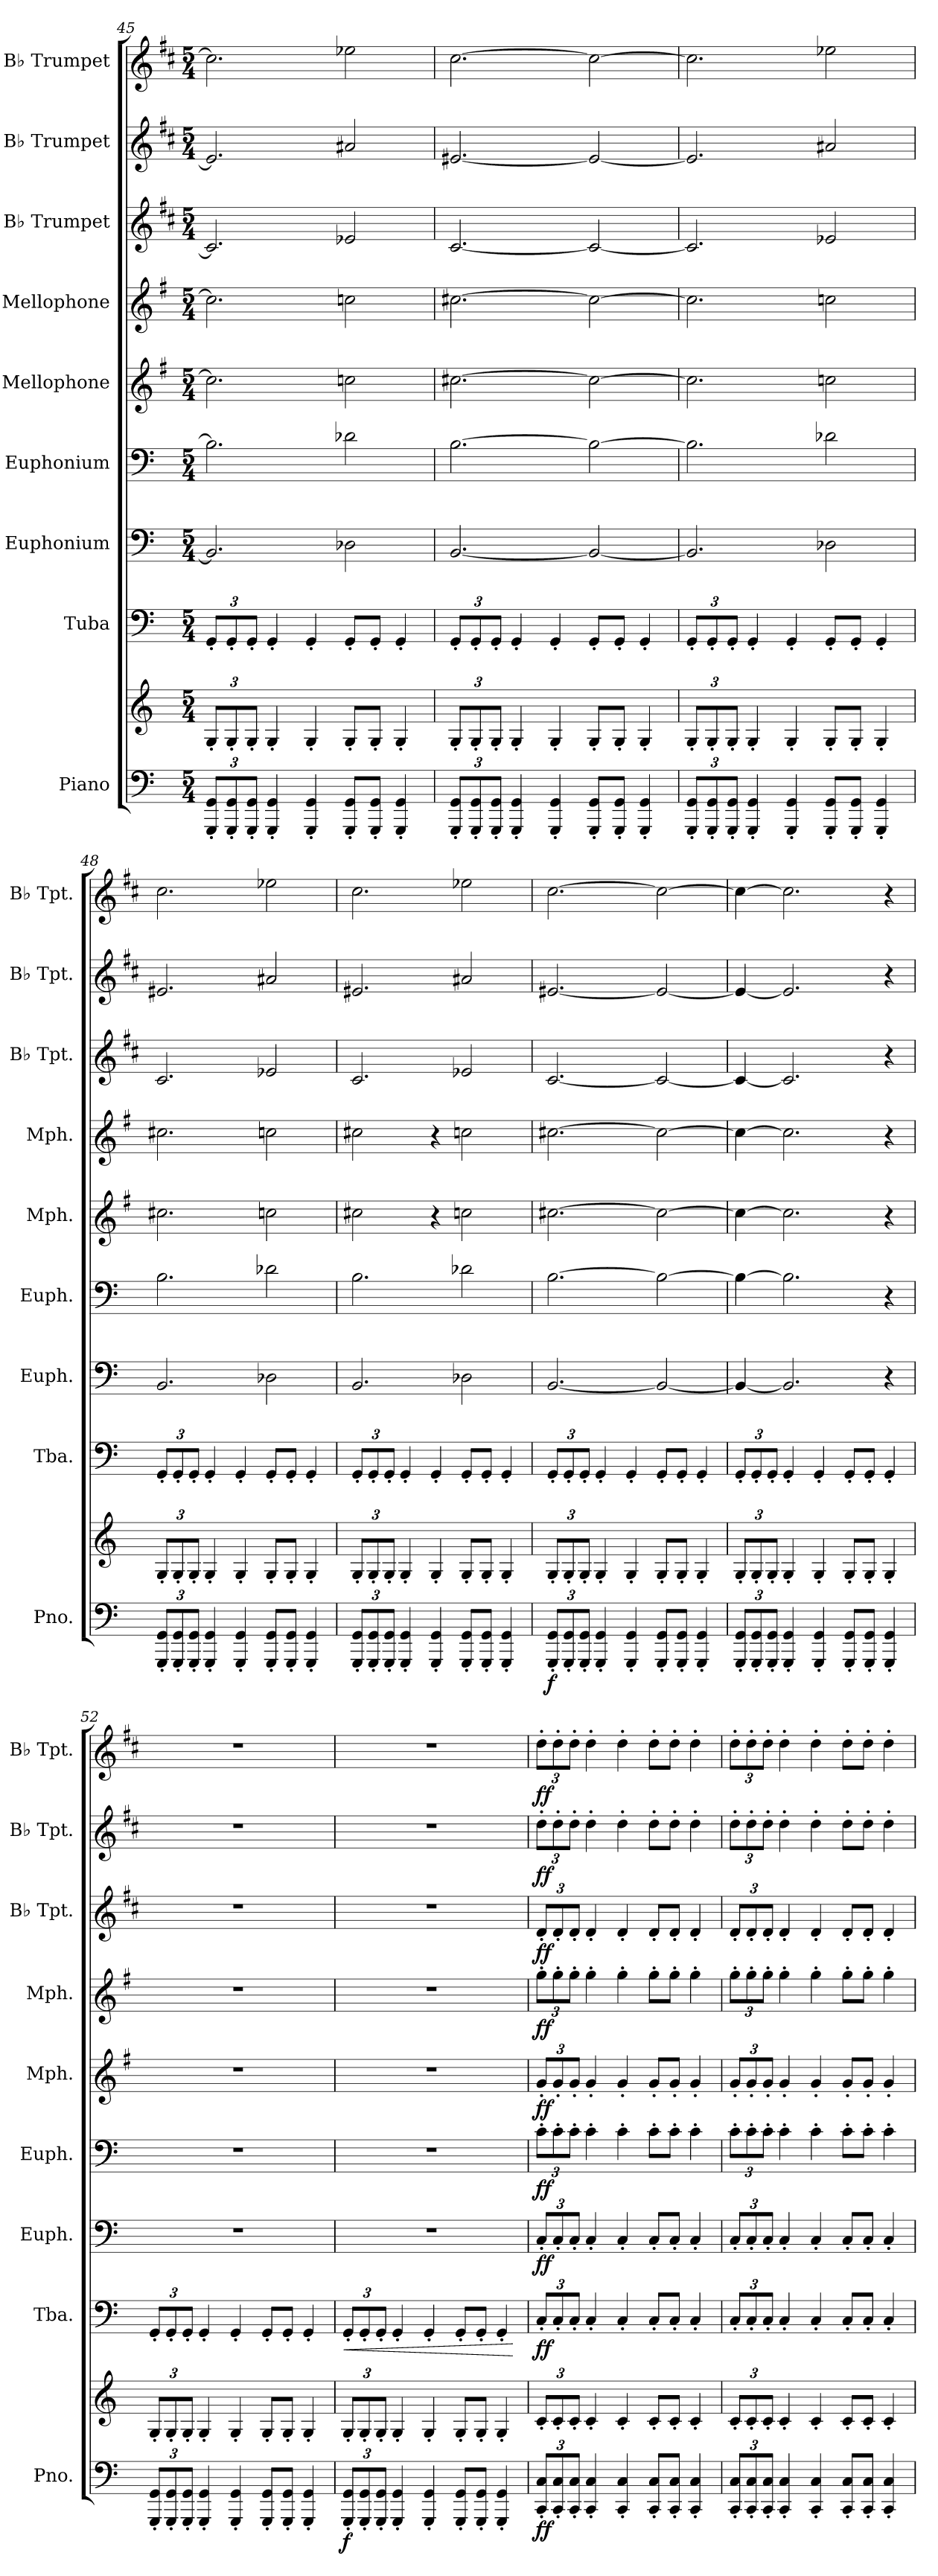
**kern	**kern	**dynam	**kern	**dynam	**kern	**dynam	**kern	**dynam	**kern	**dynam	**kern	**dynam	**kern	**dynam	**kern	**dynam	**kern	**dynam
*part9	*part9	*part9	*part8	*part8	*part7	*part7	*part6	*part6	*part5	*part5	*part4	*part4	*part3	*part3	*part2	*part2	*part1	*part1
*staff10	*staff9	*staff9/10	*staff8	*staff8	*staff7	*staff7	*staff6	*staff6	*staff5	*staff5	*staff4	*staff4	*staff3	*staff3	*staff2	*staff2	*staff1	*staff1
*I"Piano	*	*	*I"Tuba	*	*I"Euphonium	*	*I"Euphonium	*	*I"Mellophone	*	*I"Mellophone	*	*I"B♭ Trumpet	*	*I"B♭ Trumpet	*	*I"B♭ Trumpet	*
*I'Pno.	*	*	*I'Tba.	*	*I'Euph.	*	*I'Euph.	*	*I'Mph.	*	*I'Mph.	*	*I'B♭ Tpt.	*	*I'B♭ Tpt.	*	*I'B♭ Tpt.	*
*clefF4	*clefG2	*	*clefF4	*	*clefF4	*	*clefF4	*	*clefG2	*	*clefG2	*	*clefG2	*	*clefG2	*	*clefG2	*
*	*	*	*	*	*	*	*	*	*ITrd4c7	*	*ITrd4c7	*	*ITrd1c2	*	*ITrd1c2	*	*ITrd1c2	*
*k[]	*k[]	*	*k[]	*	*k[]	*	*k[]	*	*k[]	*	*k[]	*	*k[]	*	*k[]	*	*k[]	*
*M5/4	*M5/4	*	*M5/4	*	*M5/4	*	*M5/4	*	*M5/4	*	*M5/4	*	*M5/4	*	*M5/4	*	*M5/4	*
*Xbrackettup	*Xbrackettup	*	*Xbrackettup	*	*	*	*	*	*	*	*	*	*	*	*	*	*	*
=45	=45	=45	=45	=45	=45	=45	=45	=45	=45	=45	=45	=45	=45	=45	=45	=45	=45	=45
12GGG/' 12GG/'L	12G'/L	.	12GG'/L	.	2.BB/]	.	2.B\]	.	2.f#\]	.	2.f#\]	.	2.B/]	.	2.d#/]	.	2.b\]	.
12GGG/' 12GG/'	12G'/	.	12GG'/	.	.	.	.	.	.	.	.	.	.	.	.	.	.	.
12GGG/' 12GG/'J	12G'/J	.	12GG'/J	.	.	.	.	.	.	.	.	.	.	.	.	.	.	.
4GGG/' 4GG/'	4G'/	.	4GG'/	.	.	.	.	.	.	.	.	.	.	.	.	.	.	.
4GGG/' 4GG/'	4G'/	.	4GG'/	.	.	.	.	.	.	.	.	.	.	.	.	.	.	.
8GGG/' 8GG/'L	8G'/L	.	8GG'/L	.	2D-X\	.	2d-X\	.	2fn\	.	2fn\	.	2d-X/	.	2g#X/	.	2dd-X\	.
8GGG/' 8GG/'J	8G'/J	.	8GG'/J	.	.	.	.	.	.	.	.	.	.	.	.	.	.	.
4GGG/' 4GG/'	4G'/	.	4GG'/	.	.	.	.	.	.	.	.	.	.	.	.	.	.	.
!!LO:PB:g=z
=46	=46	=46	=46	=46	=46	=46	=46	=46	=46	=46	=46	=46	=46	=46	=46	=46	=46	=46
12GGG/' 12GG/'L	12G'/L	.	12GG'/L	.	[2.BB/	.	[2.B\	.	[2.f#X\	.	[2.f#X\	.	[2.B/	.	[2.d#X/	.	[2.b\	.
12GGG/' 12GG/'	12G'/	.	12GG'/	.	.	.	.	.	.	.	.	.	.	.	.	.	.	.
12GGG/' 12GG/'J	12G'/J	.	12GG'/J	.	.	.	.	.	.	.	.	.	.	.	.	.	.	.
4GGG/' 4GG/'	4G'/	.	4GG'/	.	.	.	.	.	.	.	.	.	.	.	.	.	.	.
4GGG/' 4GG/'	4G'/	.	4GG'/	.	.	.	.	.	.	.	.	.	.	.	.	.	.	.
8GGG/' 8GG/'L	8G'/L	.	8GG'/L	.	2BB/_	.	2B\_	.	2f#\_	.	2f#\_	.	2B/_	.	2d#/_	.	2b\_	.
8GGG/' 8GG/'J	8G'/J	.	8GG'/J	.	.	.	.	.	.	.	.	.	.	.	.	.	.	.
4GGG/' 4GG/'	4G'/	.	4GG'/	.	.	.	.	.	.	.	.	.	.	.	.	.	.	.
=47	=47	=47	=47	=47	=47	=47	=47	=47	=47	=47	=47	=47	=47	=47	=47	=47	=47	=47
12GGG/' 12GG/'L	12G'/L	.	12GG'/L	.	2.BB/]	.	2.B\]	.	2.f#\]	.	2.f#\]	.	2.B/]	.	2.d#/]	.	2.b\]	.
12GGG/' 12GG/'	12G'/	.	12GG'/	.	.	.	.	.	.	.	.	.	.	.	.	.	.	.
12GGG/' 12GG/'J	12G'/J	.	12GG'/J	.	.	.	.	.	.	.	.	.	.	.	.	.	.	.
4GGG/' 4GG/'	4G'/	.	4GG'/	.	.	.	.	.	.	.	.	.	.	.	.	.	.	.
4GGG/' 4GG/'	4G'/	.	4GG'/	.	.	.	.	.	.	.	.	.	.	.	.	.	.	.
8GGG/' 8GG/'L	8G'/L	.	8GG'/L	.	2D-X\	.	2d-X\	.	2fn\	.	2fn\	.	2d-X/	.	2g#X/	.	2dd-X\	.
8GGG/' 8GG/'J	8G'/J	.	8GG'/J	.	.	.	.	.	.	.	.	.	.	.	.	.	.	.
4GGG/' 4GG/'	4G'/	.	4GG'/	.	.	.	.	.	.	.	.	.	.	.	.	.	.	.
=48	=48	=48	=48	=48	=48	=48	=48	=48	=48	=48	=48	=48	=48	=48	=48	=48	=48	=48
12GGG/' 12GG/'L	12G'/L	.	12GG'/L	.	2.BB/	.	2.B\	.	2.f#X\	.	2.f#X\	.	2.B/	.	2.d#X/	.	2.b\	.
12GGG/' 12GG/'	12G'/	.	12GG'/	.	.	.	.	.	.	.	.	.	.	.	.	.	.	.
12GGG/' 12GG/'J	12G'/J	.	12GG'/J	.	.	.	.	.	.	.	.	.	.	.	.	.	.	.
4GGG/' 4GG/'	4G'/	.	4GG'/	.	.	.	.	.	.	.	.	.	.	.	.	.	.	.
4GGG/' 4GG/'	4G'/	.	4GG'/	.	.	.	.	.	.	.	.	.	.	.	.	.	.	.
8GGG/' 8GG/'L	8G'/L	.	8GG'/L	.	2D-X\	.	2d-X\	.	2fn\	.	2fn\	.	2d-X/	.	2g#X/	.	2dd-X\	.
8GGG/' 8GG/'J	8G'/J	.	8GG'/J	.	.	.	.	.	.	.	.	.	.	.	.	.	.	.
4GGG/' 4GG/'	4G'/	.	4GG'/	.	.	.	.	.	.	.	.	.	.	.	.	.	.	.
!!LO:PB:g=z
=49	=49	=49	=49	=49	=49	=49	=49	=49	=49	=49	=49	=49	=49	=49	=49	=49	=49	=49
12GGG/' 12GG/'L	12G'/L	.	12GG'/L	.	2.BB/	.	2.B\	.	2f#X\	.	2f#X\	.	2.B/	.	2.d#X/	.	2.b\	.
12GGG/' 12GG/'	12G'/	.	12GG'/	.	.	.	.	.	.	.	.	.	.	.	.	.	.	.
12GGG/' 12GG/'J	12G'/J	.	12GG'/J	.	.	.	.	.	.	.	.	.	.	.	.	.	.	.
4GGG/' 4GG/'	4G'/	.	4GG'/	.	.	.	.	.	.	.	.	.	.	.	.	.	.	.
4GGG/' 4GG/'	4G'/	.	4GG'/	.	.	.	.	.	4r	.	4r	.	.	.	.	.	.	.
8GGG/' 8GG/'L	8G'/L	.	8GG'/L	.	2D-X\	.	2d-X\	.	2fn\	.	2fn\	.	2d-X/	.	2g#X/	.	2dd-X\	.
8GGG/' 8GG/'J	8G'/J	.	8GG'/J	.	.	.	.	.	.	.	.	.	.	.	.	.	.	.
4GGG/' 4GG/'	4G'/	.	4GG'/	.	.	.	.	.	.	.	.	.	.	.	.	.	.	.
=50	=50	=50	=50	=50	=50	=50	=50	=50	=50	=50	=50	=50	=50	=50	=50	=50	=50	=50
!	!	!LO:DY:b=2	!	!	!	!	!	!	!	!	!	!	!	!	!	!	!	!
12GGG/' 12GG/'L	12G'/L	f	12GG'/L	.	[2.BB/	.	[2.B\	.	[2.f#X\	.	[2.f#X\	.	[2.B/	.	[2.d#X/	.	[2.b\	.
12GGG/' 12GG/'	12G'/	.	12GG'/	.	.	.	.	.	.	.	.	.	.	.	.	.	.	.
12GGG/' 12GG/'J	12G'/J	.	12GG'/J	.	.	.	.	.	.	.	.	.	.	.	.	.	.	.
4GGG/' 4GG/'	4G'/	.	4GG'/	.	.	.	.	.	.	.	.	.	.	.	.	.	.	.
4GGG/' 4GG/'	4G'/	.	4GG'/	.	.	.	.	.	.	.	.	.	.	.	.	.	.	.
8GGG/' 8GG/'L	8G'/L	.	8GG'/L	.	2BB/_	.	2B\_	.	2f#\_	.	2f#\_	.	2B/_	.	2d#/_	.	2b\_	.
8GGG/' 8GG/'J	8G'/J	.	8GG'/J	.	.	.	.	.	.	.	.	.	.	.	.	.	.	.
4GGG/' 4GG/'	4G'/	.	4GG'/	.	.	.	.	.	.	.	.	.	.	.	.	.	.	.
=51	=51	=51	=51	=51	=51	=51	=51	=51	=51	=51	=51	=51	=51	=51	=51	=51	=51	=51
12GGG/' 12GG/'L	12G'/L	.	12GG'/L	.	4BB/_	.	4B\_	.	4f#\_	.	4f#\_	.	4B/_	.	4d#/_	.	4b\_	.
12GGG/' 12GG/'	12G'/	.	12GG'/	.	.	.	.	.	.	.	.	.	.	.	.	.	.	.
12GGG/' 12GG/'J	12G'/J	.	12GG'/J	.	.	.	.	.	.	.	.	.	.	.	.	.	.	.
4GGG/' 4GG/'	4G'/	.	4GG'/	.	2.BB/]	.	2.B\]	.	2.f#\]	.	2.f#\]	.	2.B/]	.	2.d#/]	.	2.b\]	.
4GGG/' 4GG/'	4G'/	.	4GG'/	.	.	.	.	.	.	.	.	.	.	.	.	.	.	.
8GGG/' 8GG/'L	8G'/L	.	8GG'/L	.	.	.	.	.	.	.	.	.	.	.	.	.	.	.
8GGG/' 8GG/'J	8G'/J	.	8GG'/J	.	.	.	.	.	.	.	.	.	.	.	.	.	.	.
4GGG/' 4GG/'	4G'/	.	4GG'/	.	4r	.	4r	.	4r	.	4r	.	4r	.	4r	.	4r	.
!!LO:PB:g=z
=52	=52	=52	=52	=52	=52	=52	=52	=52	=52	=52	=52	=52	=52	=52	=52	=52	=52	=52
12GGG/' 12GG/'L	12G'/L	.	12GG'/L	.	4%5r	.	4%5r	.	4%5r	.	4%5r	.	4%5r	.	4%5r	.	4%5r	.
12GGG/' 12GG/'	12G'/	.	12GG'/	.	.	.	.	.	.	.	.	.	.	.	.	.	.	.
12GGG/' 12GG/'J	12G'/J	.	12GG'/J	.	.	.	.	.	.	.	.	.	.	.	.	.	.	.
4GGG/' 4GG/'	4G'/	.	4GG'/	.	.	.	.	.	.	.	.	.	.	.	.	.	.	.
4GGG/' 4GG/'	4G'/	.	4GG'/	.	.	.	.	.	.	.	.	.	.	.	.	.	.	.
8GGG/' 8GG/'L	8G'/L	.	8GG'/L	.	.	.	.	.	.	.	.	.	.	.	.	.	.	.
8GGG/' 8GG/'J	8G'/J	.	8GG'/J	.	.	.	.	.	.	.	.	.	.	.	.	.	.	.
4GGG/' 4GG/'	4G'/	.	4GG'/	.	.	.	.	.	.	.	.	.	.	.	.	.	.	.
=53	=53	=53	=53	=53	=53	=53	=53	=53	=53	=53	=53	=53	=53	=53	=53	=53	=53	=53
!	!	!LO:DY:b=2	!	!LO:HP:b	!	!	!	!	!	!	!	!	!	!	!	!	!	!
12GGG/' 12GG/'L	12G'/L	f	12GG'/L	<	4%5r	.	4%5r	.	4%5r	.	4%5r	.	4%5r	.	4%5r	.	4%5r	.
12GGG/' 12GG/'	12G'/	.	12GG'/	.	.	.	.	.	.	.	.	.	.	.	.	.	.	.
12GGG/' 12GG/'J	12G'/J	.	12GG'/J	.	.	.	.	.	.	.	.	.	.	.	.	.	.	.
4GGG/' 4GG/'	4G'/	.	4GG'/	.	.	.	.	.	.	.	.	.	.	.	.	.	.	.
4GGG/' 4GG/'	4G'/	.	4GG'/	.	.	.	.	.	.	.	.	.	.	.	.	.	.	.
8GGG/' 8GG/'L	8G'/L	.	8GG'/L	.	.	.	.	.	.	.	.	.	.	.	.	.	.	.
8GGG/' 8GG/'J	8G'/J	.	8GG'/J	.	.	.	.	.	.	.	.	.	.	.	.	.	.	.
4GGG/' 4GG/'	4G'/	.	4GG'/	.	.	.	.	.	.	.	.	.	.	.	.	.	.	.
.	.	.	.	[	.	.	.	.	.	.	.	.	.	.	.	.	.	.
=54	=54	=54	=54	=54	=54	=54	=54	=54	=54	=54	=54	=54	=54	=54	=54	=54	=54	=54
*	*	*	*	*	*Xbrackettup	*	*Xbrackettup	*	*Xbrackettup	*	*Xbrackettup	*	*Xbrackettup	*	*Xbrackettup	*	*Xbrackettup	*
!	!	!LO:DY:b=2	!	!LO:DY:b	!	!LO:DY:b	!	!LO:DY:b	!	!LO:DY:b	!	!LO:DY:b	!	!LO:DY:b	!	!LO:DY:b	!	!LO:DY:b
12CC/' 12C/'L	12c'/L	ff	12C'/L	ff	12C'/L	ff	12c'\L	ff	12c'/L	ff	12cc'\L	ff	12c'/L	ff	12cc'\L	ff	12cc'\L	ff
12CC/' 12C/'	12c'/	.	12C'/	.	12C'/	.	12c'\	.	12c'/	.	12cc'\	.	12c'/	.	12cc'\	.	12cc'\	.
12CC/' 12C/'J	12c'/J	.	12C'/J	.	12C'/J	.	12c'\J	.	12c'/J	.	12cc'\J	.	12c'/J	.	12cc'\J	.	12cc'\J	.
4CC/' 4C/'	4c'/	.	4C'/	.	4C'/	.	4c'\	.	4c'/	.	4cc'\	.	4c'/	.	4cc'\	.	4cc'\	.
4CC/' 4C/'	4c'/	.	4C'/	.	4C'/	.	4c'\	.	4c'/	.	4cc'\	.	4c'/	.	4cc'\	.	4cc'\	.
8CC/' 8C/'L	8c'/L	.	8C'/L	.	8C'/L	.	8c'\L	.	8c'/L	.	8cc'\L	.	8c'/L	.	8cc'\L	.	8cc'\L	.
8CC/' 8C/'J	8c'/J	.	8C'/J	.	8C'/J	.	8c'\J	.	8c'/J	.	8cc'\J	.	8c'/J	.	8cc'\J	.	8cc'\J	.
4CC/' 4C/'	4c'/	.	4C'/	.	4C'/	.	4c'\	.	4c'/	.	4cc'\	.	4c'/	.	4cc'\	.	4cc'\	.
!!LO:PB:g=z
=55	=55	=55	=55	=55	=55	=55	=55	=55	=55	=55	=55	=55	=55	=55	=55	=55	=55	=55
12CC/' 12C/'L	12c'/L	.	12C'/L	.	12C'/L	.	12c'\L	.	12c'/L	.	12cc'\L	.	12c'/L	.	12cc'\L	.	12cc'\L	.
12CC/' 12C/'	12c'/	.	12C'/	.	12C'/	.	12c'\	.	12c'/	.	12cc'\	.	12c'/	.	12cc'\	.	12cc'\	.
12CC/' 12C/'J	12c'/J	.	12C'/J	.	12C'/J	.	12c'\J	.	12c'/J	.	12cc'\J	.	12c'/J	.	12cc'\J	.	12cc'\J	.
4CC/' 4C/'	4c'/	.	4C'/	.	4C'/	.	4c'\	.	4c'/	.	4cc'\	.	4c'/	.	4cc'\	.	4cc'\	.
4CC/' 4C/'	4c'/	.	4C'/	.	4C'/	.	4c'\	.	4c'/	.	4cc'\	.	4c'/	.	4cc'\	.	4cc'\	.
8CC/' 8C/'L	8c'/L	.	8C'/L	.	8C'/L	.	8c'\L	.	8c'/L	.	8cc'\L	.	8c'/L	.	8cc'\L	.	8cc'\L	.
8CC/' 8C/'J	8c'/J	.	8C'/J	.	8C'/J	.	8c'\J	.	8c'/J	.	8cc'\J	.	8c'/J	.	8cc'\J	.	8cc'\J	.
4CC/' 4C/'	4c'/	.	4C'/	.	4C'/	.	4c'\	.	4c'/	.	4cc'\	.	4c'/	.	4cc'\	.	4cc'\	.
=	=	=	=	=	=	=	=	=	=	=	=	=	=	=	=	=	=	=
*-	*-	*-	*-	*-	*-	*-	*-	*-	*-	*-	*-	*-	*-	*-	*-	*-	*-	*-
